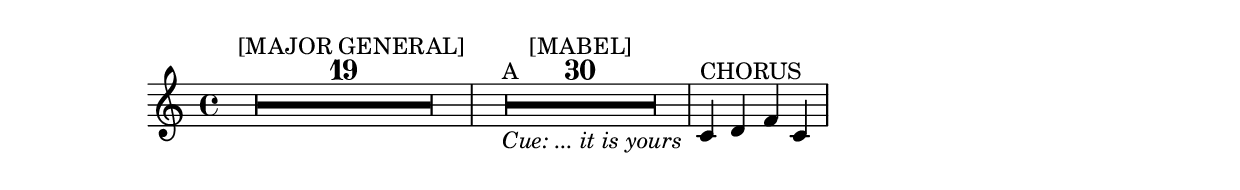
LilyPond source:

%% Do not edit this file; it is automatically
%% generated from LSR http://lsr.dsi.unimi.it
%% This file is in the public domain.
\version "2.12.2"

\header {
  lsrtags = "rhythms, text"

%% Translation of GIT committish: fa19277d20f8ab0397c560eb0e7b814bd804ecec
texidoces = "
Los elementos de marcado aplicados a un silencio multicompás se
centran encima o debajo de éste.  Los elementos de marcado extensos
que se adjuntan a silencios multicompás no producen la expansión del
compás.  Para expandir un silencio multicompás de forma que quepa todo
el marcado, utilice un silencio de separación con un marcado aplicado
antes del silencio multicompás.

Observe que el silencio separador produce la inserción de un compás.
El texto aplicado a un siencio sparador de esta forma se alinea por la
izquierda a la posición en que la nota estaría situada dentro del
compás, pero si la longitud del compás está determinada por la
longitud del texto, éste aparecerá centrado.

"

doctitlees = "Marcado de silencios multicompás"


%% Translation of GIT committish: 0a868be38a775ecb1ef935b079000cebbc64de40
  texidocde = "Textbeschriftungen, die an Mehrtaktpausen gehängt wird,
wird über oder unter der Pause zentriert.  Lange Beschriftungen
lassen den Takt nicht breiter werden.  Um eine Mehrtaktpause einer
Beschriftung anzupassen, muss eine unsichtbare Pause mit der
Beschriftung direkt vor der Mehrtaktpause eingesetzt werden.

Man sollte beachten, dass unsichtbare Pausen automatische Taktstriche
nach sich ziehen.  Text, der an eine unsichtbare Pause gehängt wird,
ist links ausgerichtet an der Position, wo die Pause erscheinen
würde.  Wenn aber die Länge des Taktes durch die Länge des Textes
bestimmt wird, sieht es so aus, als ob der Text zentriert gesetzt
ist."

  doctitlede = "Textbeschriftung und Mehrtaktpausen"



%% Translation of GIT committish: 4da4307e396243a5a3bc33a0c2753acac92cb685
  texidocfr = "
Lorsque du texte est attaché à un silence multi-mesures, il sera centré
dans la mesure, au-dessus ou en dessous de la portée.  Afin d'étirer la
mesure dans le cas ou ce texte est relativement long, il suffit
d'insérer un silence invisible auquel on attache le texte en question,
avant le silence multi-mesures.

Rappelez-vous qu'un silence invisible génère une barre de mesure.  Le
texte attaché à ce silence invisible sera alors aligné sur la gauche de
là où serait positionnée la note.  Cependant, si la taille de la mesure
est déterminée par la longueur du texte, il apparaîtra comme centré.

"
  doctitlefr = "Ajout de texte à un silence multi-mesures"

  texidoc = "
Markups attached to a multi-measure rest will be centered above or
below it.  Long markups attached to multi-measure rests do not cause
the measure to expand.  To expand a multi-measure rest to fit the
markup, use a spacer rest with an attached markup before the
multi-measure rest.

Note that the spacer rest causes a bar line to be inserted.  Text
attached to a spacer rest in this way is left-aligned to the position
where the note would be placed in the measure, but if the measure
length is determined by the length of the text, the text will appear to
be centered.

"
  doctitle = "Multi-measure rest markup"
} % begin verbatim

\relative c' {
  \compressFullBarRests
  \textLengthOn
  s1*0^\markup { [MAJOR GENERAL] }
  R1*19
  s1*0_\markup { \italic { Cue: ... it is yours } }
  s1*0^\markup { A }
  R1*30^\markup { [MABEL] }
  \textLengthOff
  c4^\markup { CHORUS } d f c
}
